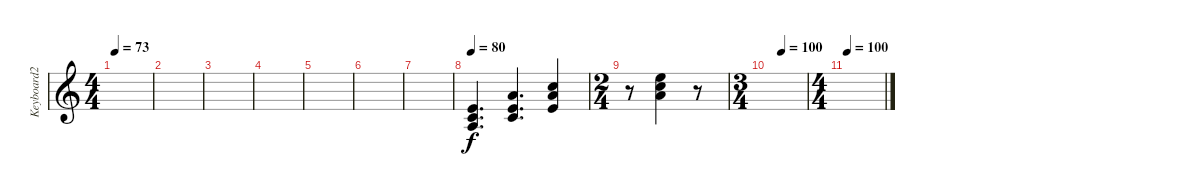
\track ("Keyboard2" "Keyboard2") {instrument stringensemble1}
\staff {score}
\tuning (E4 B3 G3 D3 A2 E2) {hide}
\ts (4 4)
\tempo 73
\clef g2
\ks c
|
|
|
|
|
|
|
\tempo 80
(0.1 1.2 2.3).4{d} (0.1 1.2 14.3).4{d} (0.1 10.2 17.3).4 |
\ts (2 4)
r.8 (5.1 13.2 21.3).4 r.8 |
\ts (3 4)
\tempo (100 0.3333333333333333)
|
\ts (4 4)
\tempo 100
